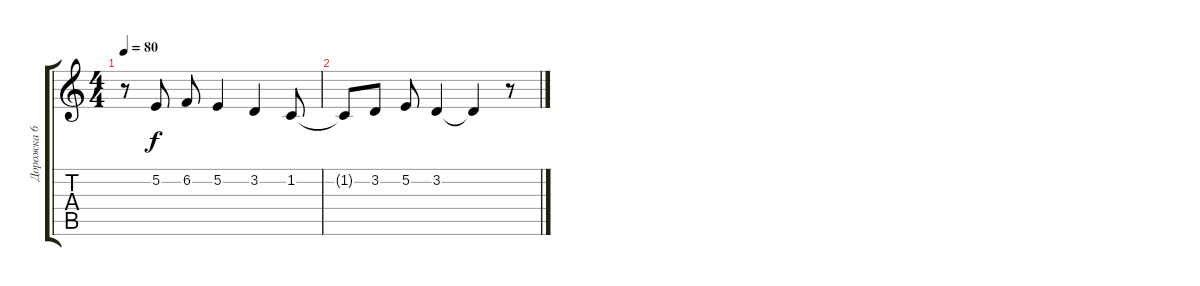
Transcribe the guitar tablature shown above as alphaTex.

\track ("Дорожка 6" "Дорожка 6") {instrument stringensemble1}
\staff {score tabs}
\tuning (E4 B3 G3 D3 A2 E2) {hide}
\ts (4 4)
\tempo 80
\clef g2
\ks c
r.8{dy f} 5.2.8 6.2.8 5.2.4 3.2.4 1.2.8 |
1.2{t}.8 3.2.8 5.2.8 3.2.4 3.2{t}.4 r.8
